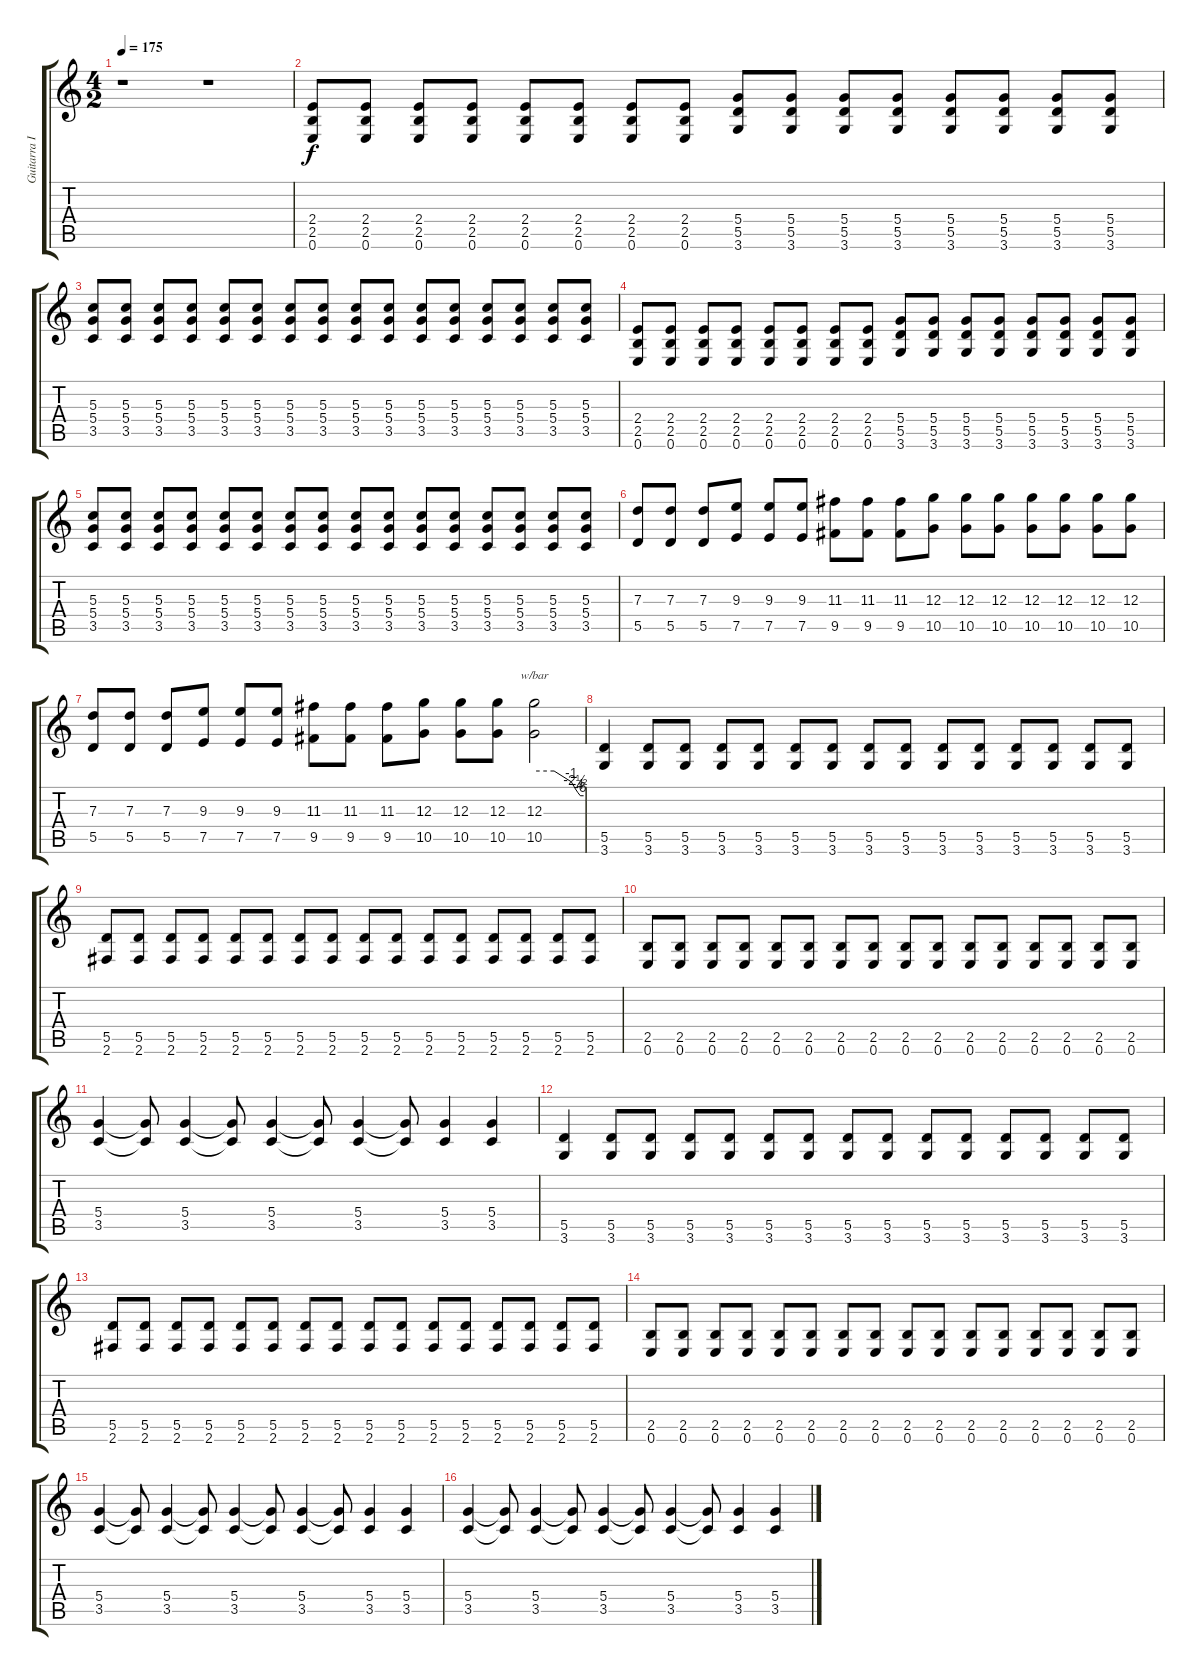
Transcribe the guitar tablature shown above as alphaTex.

\track ("Guitarra I" "Guitarra I") {instrument overdrivenguitar}
\staff {score tabs}
\tuning (E4 B3 G3 D3 A2 E2) {hide}
\ts (4 2)
\tempo 175
\clef g2
\ks c
r.1{dy f} r.1 |
(2.4 2.5 0.6).8 (2.4 2.5 0.6).8 (2.4 2.5 0.6).8 (2.4 2.5 0.6).8 (2.4 2.5 0.6).8 (2.4 2.5 0.6).8 (2.4 2.5 0.6).8 (2.4 2.5 0.6).8 (5.4 5.5 3.6).8 (5.4 5.5 3.6).8 (5.4 5.5 3.6).8 (5.4 5.5 3.6).8 (5.4 5.5 3.6).8 (5.4 5.5 3.6).8 (5.4 5.5 3.6).8 (5.4 5.5 3.6).8 |
(5.3 5.4 3.5).8 (5.3 5.4 3.5).8 (5.3 5.4 3.5).8 (5.3 5.4 3.5).8 (5.3 5.4 3.5).8 (5.3 5.4 3.5).8 (5.3 5.4 3.5).8 (5.3 5.4 3.5).8 (5.3 5.4 3.5).8 (5.3 5.4 3.5).8 (5.3 5.4 3.5).8 (5.3 5.4 3.5).8 (5.3 5.4 3.5).8 (5.3 5.4 3.5).8 (5.3 5.4 3.5).8 (5.3 5.4 3.5).8 |
(2.4 2.5 0.6).8 (2.4 2.5 0.6).8 (2.4 2.5 0.6).8 (2.4 2.5 0.6).8 (2.4 2.5 0.6).8 (2.4 2.5 0.6).8 (2.4 2.5 0.6).8 (2.4 2.5 0.6).8 (5.4 5.5 3.6).8 (5.4 5.5 3.6).8 (5.4 5.5 3.6).8 (5.4 5.5 3.6).8 (5.4 5.5 3.6).8 (5.4 5.5 3.6).8 (5.4 5.5 3.6).8 (5.4 5.5 3.6).8 |
(5.3 5.4 3.5).8 (5.3 5.4 3.5).8 (5.3 5.4 3.5).8 (5.3 5.4 3.5).8 (5.3 5.4 3.5).8 (5.3 5.4 3.5).8 (5.3 5.4 3.5).8 (5.3 5.4 3.5).8 (5.3 5.4 3.5).8 (5.3 5.4 3.5).8 (5.3 5.4 3.5).8 (5.3 5.4 3.5).8 (5.3 5.4 3.5).8 (5.3 5.4 3.5).8 (5.3 5.4 3.5).8 (5.3 5.4 3.5).8 |
(7.3 5.5).8 (7.3 5.5).8 (7.3 5.5).8 (9.3 7.5).8 (9.3 7.5).8 (9.3 7.5).8 (11.3 9.5).8 (11.3 9.5).8 (11.3 9.5).8 (12.3 10.5).8 (12.3 10.5).8 (12.3 10.5).8 (12.3 10.5).8 (12.3 10.5).8 (12.3 10.5).8 (12.3 10.5).8 |
(7.3 5.5).8 (7.3 5.5).8 (7.3 5.5).8 (9.3 7.5).8 (9.3 7.5).8 (9.3 7.5).8 (11.3 9.5).8 (11.3 9.5).8 (11.3 9.5).8 (12.3 10.5).8 (12.3 10.5).8 (12.3 10.5).8 (12.3 10.5).2{tbe (custom default 0 0 24 0 45 -4 50 -10 53 -16 56 -24 60 -24)} |
(5.5 3.6).4 (5.5 3.6).8 (5.5 3.6).8 (5.5 3.6).8 (5.5 3.6).8 (5.5 3.6).8 (5.5 3.6).8 (5.5 3.6).8 (5.5 3.6).8 (5.5 3.6).8 (5.5 3.6).8 (5.5 3.6).8 (5.5 3.6).8 (5.5 3.6).8 (5.5 3.6).8 |
(5.5 2.6).8 (5.5 2.6).8 (5.5 2.6).8 (5.5 2.6).8 (5.5 2.6).8 (5.5 2.6).8 (5.5 2.6).8 (5.5 2.6).8 (5.5 2.6).8 (5.5 2.6).8 (5.5 2.6).8 (5.5 2.6).8 (5.5 2.6).8 (5.5 2.6).8 (5.5 2.6).8 (5.5 2.6).8 |
(2.5 0.6).8 (2.5 0.6).8 (2.5 0.6).8 (2.5 0.6).8 (2.5 0.6).8 (2.5 0.6).8 (2.5 0.6).8 (2.5 0.6).8 (2.5 0.6).8 (2.5 0.6).8 (2.5 0.6).8 (2.5 0.6).8 (2.5 0.6).8 (2.5 0.6).8 (2.5 0.6).8 (2.5 0.6).8 |
(5.4 3.5).4 (5.4{t} 3.5{t}).8 (5.4 3.5).4 (5.4{t} 3.5{t}).8 (5.4 3.5).4 (5.4{t} 3.5{t}).8 (5.4 3.5).4 (5.4{t} 3.5{t}).8 (5.4 3.5).4 (5.4 3.5).4 |
(5.5 3.6).4 (5.5 3.6).8 (5.5 3.6).8 (5.5 3.6).8 (5.5 3.6).8 (5.5 3.6).8 (5.5 3.6).8 (5.5 3.6).8 (5.5 3.6).8 (5.5 3.6).8 (5.5 3.6).8 (5.5 3.6).8 (5.5 3.6).8 (5.5 3.6).8 (5.5 3.6).8 |
(5.5 2.6).8 (5.5 2.6).8 (5.5 2.6).8 (5.5 2.6).8 (5.5 2.6).8 (5.5 2.6).8 (5.5 2.6).8 (5.5 2.6).8 (5.5 2.6).8 (5.5 2.6).8 (5.5 2.6).8 (5.5 2.6).8 (5.5 2.6).8 (5.5 2.6).8 (5.5 2.6).8 (5.5 2.6).8 |
(2.5 0.6).8 (2.5 0.6).8 (2.5 0.6).8 (2.5 0.6).8 (2.5 0.6).8 (2.5 0.6).8 (2.5 0.6).8 (2.5 0.6).8 (2.5 0.6).8 (2.5 0.6).8 (2.5 0.6).8 (2.5 0.6).8 (2.5 0.6).8 (2.5 0.6).8 (2.5 0.6).8 (2.5 0.6).8 |
(5.4 3.5).4 (5.4{t} 3.5{t}).8 (5.4 3.5).4 (5.4{t} 3.5{t}).8 (5.4 3.5).4 (5.4{t} 3.5{t}).8 (5.4 3.5).4 (5.4{t} 3.5{t}).8 (5.4 3.5).4 (5.4 3.5).4 |
(5.4 3.5).4 (5.4{t} 3.5{t}).8 (5.4 3.5).4 (5.4{t} 3.5{t}).8 (5.4 3.5).4 (5.4{t} 3.5{t}).8 (5.4 3.5).4 (5.4{t} 3.5{t}).8 (5.4 3.5).4 (5.4 3.5).4
